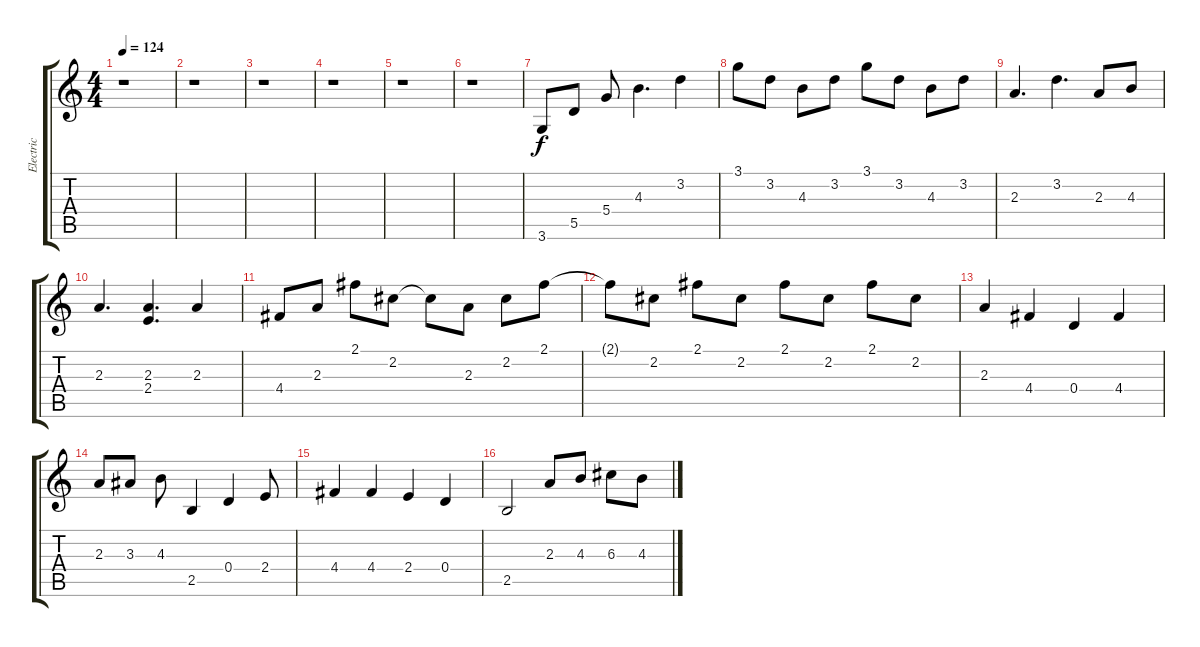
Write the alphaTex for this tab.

\track ("Electric" "Electric") {instrument overdrivenguitar}
\staff {score tabs}
\tuning (E4 B3 G3 D3 A2 E2) {hide}
\ts (4 4)
\tempo 124
\clef g2
\ks c
r.1{dy f} |
r.1 |
r.1 |
r.1 |
r.1 |
r.1 |
3.6.8{volume 10} 5.5.8 5.4.8 4.3.4{d} 3.2.4 |
3.1.8 3.2.8 4.3.8 3.2.8 3.1.8 3.2.8 4.3.8 3.2.8 |
2.3.4{d volume 10} 3.2.4{d} 2.3.8 4.3.8 |
2.3.4{d} (2.3 2.4).4{d} 2.3.4 |
4.4.8 2.3.8 2.1.8 2.2.8 2.2{t}.8 2.3.8 2.2.8 2.1.8 |
2.1{t}.8 2.2.8 2.1.8 2.2.8 2.1.8 2.2.8 2.1.8 2.2.8 |
2.3.4 4.4.4 0.4.4 4.4.4 |
2.3.8 3.3.8 4.3.8 2.5.4 0.4.4 2.4.8 |
4.4.4 4.4.4 2.4.4 0.4.4 |
2.5.2 2.3.8 4.3.8 6.3.8 4.3.8
